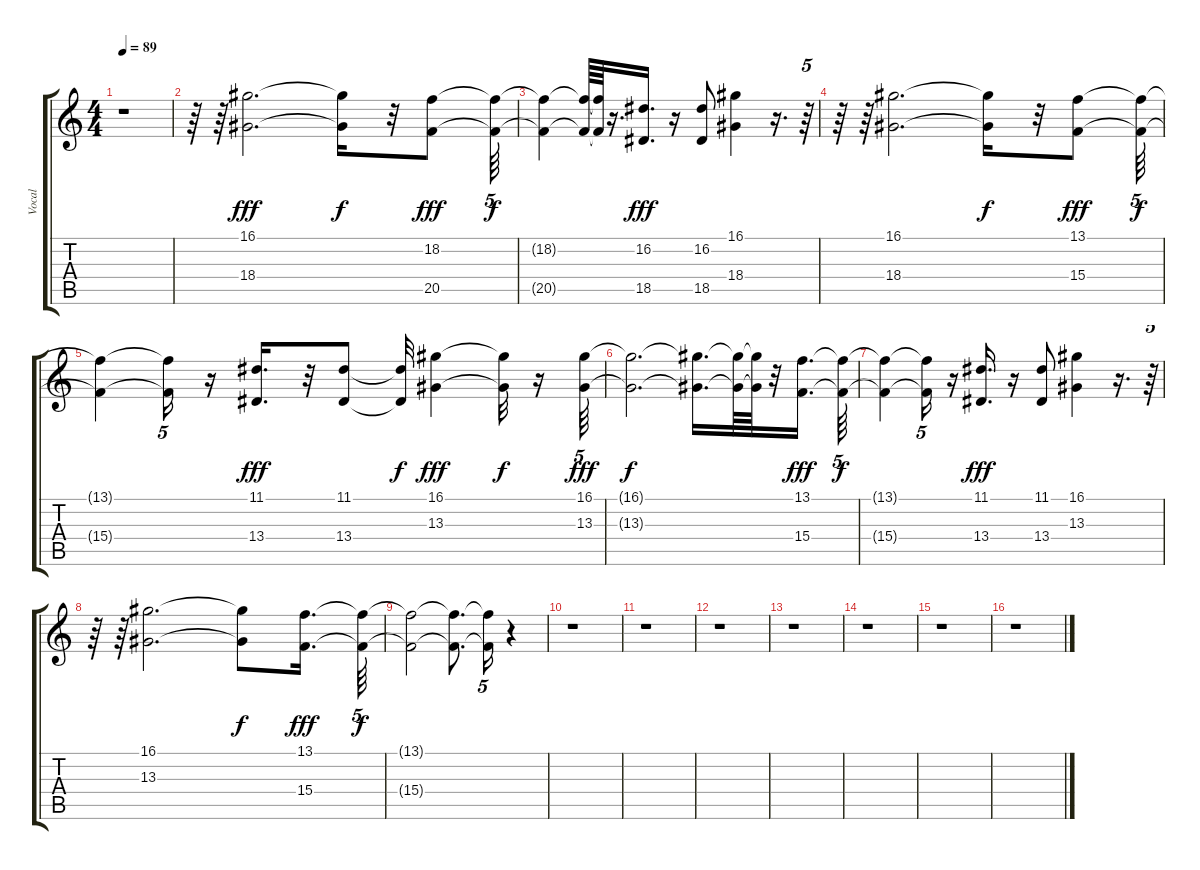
\track ("Vocal" "Vocal") {instrument flute}
\staff {score tabs}
\tuning (E4 B3 G3 D3 A2 E2) {hide}
\ts (4 4)
\tempo 89
\clef g2
\ks c
r.1{dy f} |
r.64 r.64 (16.1 18.4).2{d dy fff} (16.1{t} 18.4{t}).16{dy f} r.32 (18.2 20.5).8{dy fff} (18.2{t} 20.5{t}).64{tu (5 4) dy f} |
(18.2{t} 20.5{t}).4 (18.2{t} 20.5{t}).64 (18.2{t} 20.5{t}).64 r.16{d} (16.2 18.5).16{d dy fff} r.16 (16.2 18.5).8 (16.1 18.4).4 r.16{d} r.64{tu (5 4)} |
r.64 r.64 (16.1 18.4).2{d} (16.1{t} 18.4{t}).16{dy f} r.32 (13.1 15.4).8{dy fff} (13.1{t} 15.4{t}).64{tu (5 4) dy f} |
(13.1{t} 15.4{t}).4 (13.1{t} 15.4{t}).16{tu (5 4)} r.16 (11.1 13.4).16{d dy fff} r.32 (11.1 13.4).8 (11.1{t} 13.4{t}).32{dy f} (16.1 13.3).4{dy fff} (16.1{t} 13.3{t}).32{dy f} r.16 (16.1 13.3).64{tu (5 4) dy fff} |
(16.1{t} 13.3{t}).2{d dy f} (16.1{t} 13.3{t}).16{d} (16.1{t} 13.3{t}).64 (16.1{t} 13.3{t}).64 r.32 (13.1 15.4).16{d dy fff} (13.1{t} 15.4{t}).64{tu (5 4) dy f} |
(13.1{t} 15.4{t}).4 (13.1{t} 15.4{t}).16{tu (5 4)} r.16 (11.1 13.4).16{d dy fff} r.16 (11.1 13.4).8 (16.1 13.3).4 r.16{d} r.64{tu (5 4)} |
r.64 r.64 (16.1 13.3).2{d} (16.1{t} 13.3{t}).8{dy f} (13.1 15.4).16{d dy fff} (13.1{t} 15.4{t}).64{tu (5 4) dy f} |
(13.1{t} 15.4{t}).2 (13.1{t} 15.4{t}).8{d} (13.1{t} 15.4{t}).16{tu (5 4)} r.4 |
r.1 |
r.1 |
r.1 |
r.1 |
r.1 |
r.1 |
r.1
